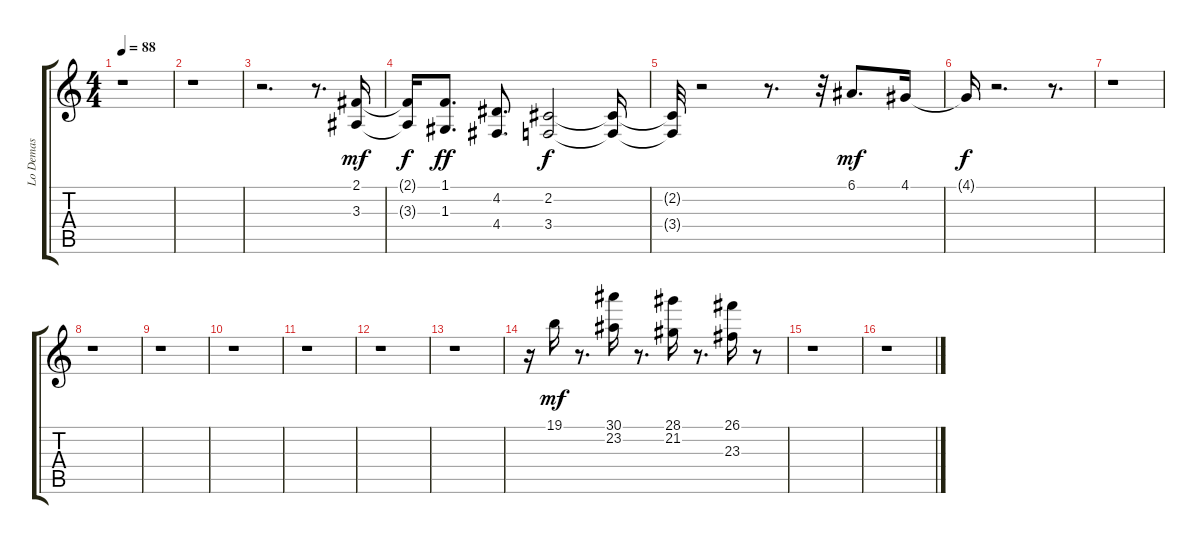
\track ("Lo Demas" "Lo Demas") {instrument fx5brightness}
\staff {score tabs}
\tuning (E4 B3 G3 D3 A2 E2) {hide}
\ts (4 4)
\tempo 88
\clef g2
\ks c
r.1{dy f} |
r.1 |
r.2{d} r.8{d} (2.1 3.3).16{dy mf volume 12 balance 11 instrument acousticguitarsteel} |
(2.1{t} 3.3{t}).16{dy f} (1.1 1.3).8{d dy ff} (4.2 4.4).8{d} (2.2 3.4).2{dy f} (2.2{t} 3.4{t}).16 |
(2.2{t} 3.4{t}).32 r.2 r.8{d} r.32 6.1.8{d dy mf} 4.1.16 |
4.1{t}.16{dy f} r.2{d} r.8{d} |
r.1 |
r.1 |
r.1 |
r.1 |
r.1 |
r.1 |
r.1 |
r.16 19.1.16{dy mf volume 12 balance 3 instrument fx5brightness} r.8{d} (30.1 23.2).16 r.8{d} (28.1 21.2).16 r.8{d} (26.1 23.3).16 r.8 |
r.1 |
r.1
